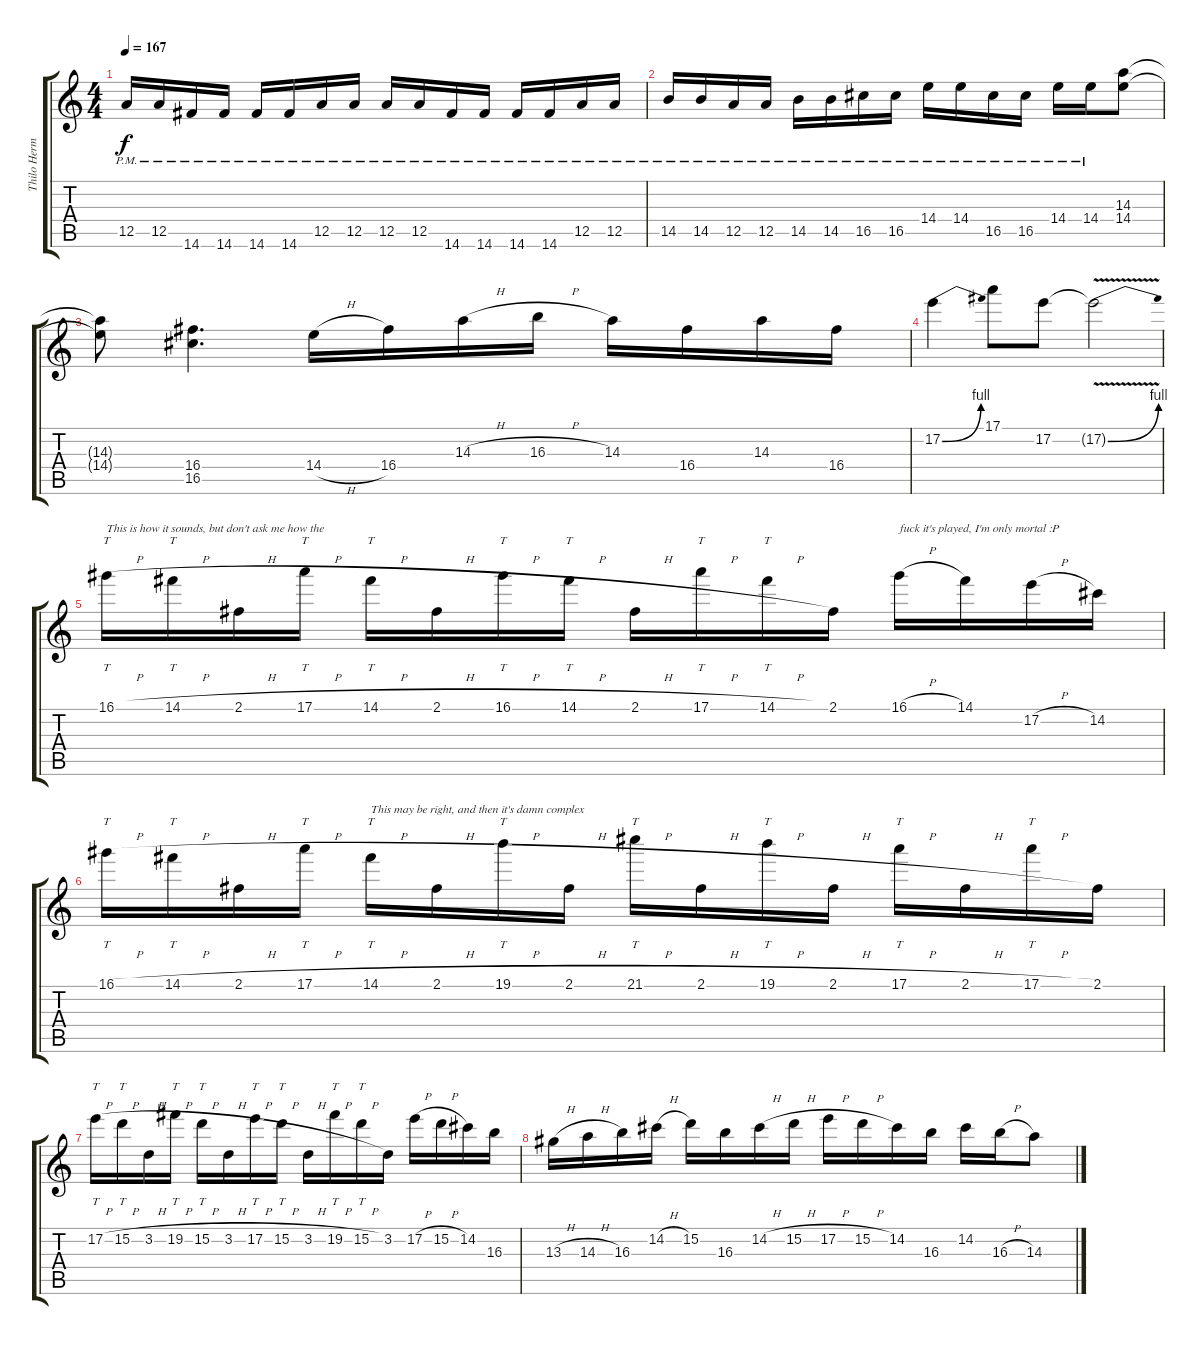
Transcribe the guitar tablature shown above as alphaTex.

\track ("Thilo Hermann" "Thilo Herm") {instrument overdrivenguitar}
\staff {score tabs}
\tuning (E4 B3 G3 D3 A2 E2) {hide}
\ts (4 4)
\tempo 167
\clef g2
\ks c
12.5{pm}.16{dy f} 12.5{pm}.16 14.6{pm}.16 14.6{pm}.16 14.6{pm}.16 14.6{pm}.16 12.5{pm}.16 12.5{pm}.16 12.5{pm}.16 12.5{pm}.16 14.6{pm}.16 14.6{pm}.16 14.6{pm}.16 14.6{pm}.16 12.5{pm}.16 12.5{pm}.16 |
14.5{pm}.16 14.5{pm}.16 12.5{pm}.16 12.5{pm}.16 14.5{pm}.16 14.5{pm}.16 16.5{pm}.16 16.5{pm}.16 14.4{pm}.16 14.4{pm}.16 16.5{pm}.16 16.5{pm}.16 14.4{pm}.16 14.4{pm}.16 (14.3 14.4).8 |
(14.3{t} 14.4{t}).8 (16.4 16.5).4{d} 14.4{h}.16 16.4.16 14.3{h}.16 16.3{h}.16 14.3.16 16.4.16 14.3.16 16.4.16 |
17.2{be (bend 0 0 60 4)}.4 17.1.8 17.2.8 17.2{be (bend 0 0 60 4) v t}.2 |
16.1{h}.16{tt txt "This is how it sounds, but don't ask me how the "} 14.1{h}.16{tt} 2.1{h}.16 17.1{h}.16{tt} 14.1{h}.16{tt} 2.1{h}.16 16.1{h}.16{tt} 14.1{h}.16{tt} 2.1{h}.16 17.1{h}.16{tt} 14.1{h}.16{tt} 2.1.16 16.1{h}.16{txt "fuck it's played, I'm only mortal :P"} 14.1.16 17.2{h}.16 14.2.16 |
16.1{h}.16{tt} 14.1{h}.16{tt} 2.1{h}.16 17.1{h}.16{tt} 14.1{h}.16{tt txt "This may be right, and then it's damn complex"} 2.1{h}.16 19.1{h}.16{tt} 2.1{h}.16 21.1{h}.16{tt} 2.1{h}.16 19.1{h}.16{tt} 2.1{h}.16 17.1{h}.16{tt} 2.1{h}.16 17.1{h}.16{tt} 2.1.16 |
17.2{h}.16{tt} 15.2{h}.16{tt} 3.2{h}.16 19.2{h}.16{tt} 15.2{h}.16{tt} 3.2{h}.16 17.2{h}.16{tt} 15.2{h}.16{tt} 3.2{h}.16 19.2{h}.16{tt} 15.2{h}.16{tt} 3.2.16 17.2{h}.16 15.2{h}.16 14.2.16 16.3.16 |
13.3{h}.16 14.3{h}.16 16.3.16 14.2{h}.16 15.2.16 16.3.16 14.2{h}.16 15.2{h}.16 17.2{h}.16 15.2{h}.16 14.2.16 16.3.16 14.2.16 16.3{h}.16 14.3.8
